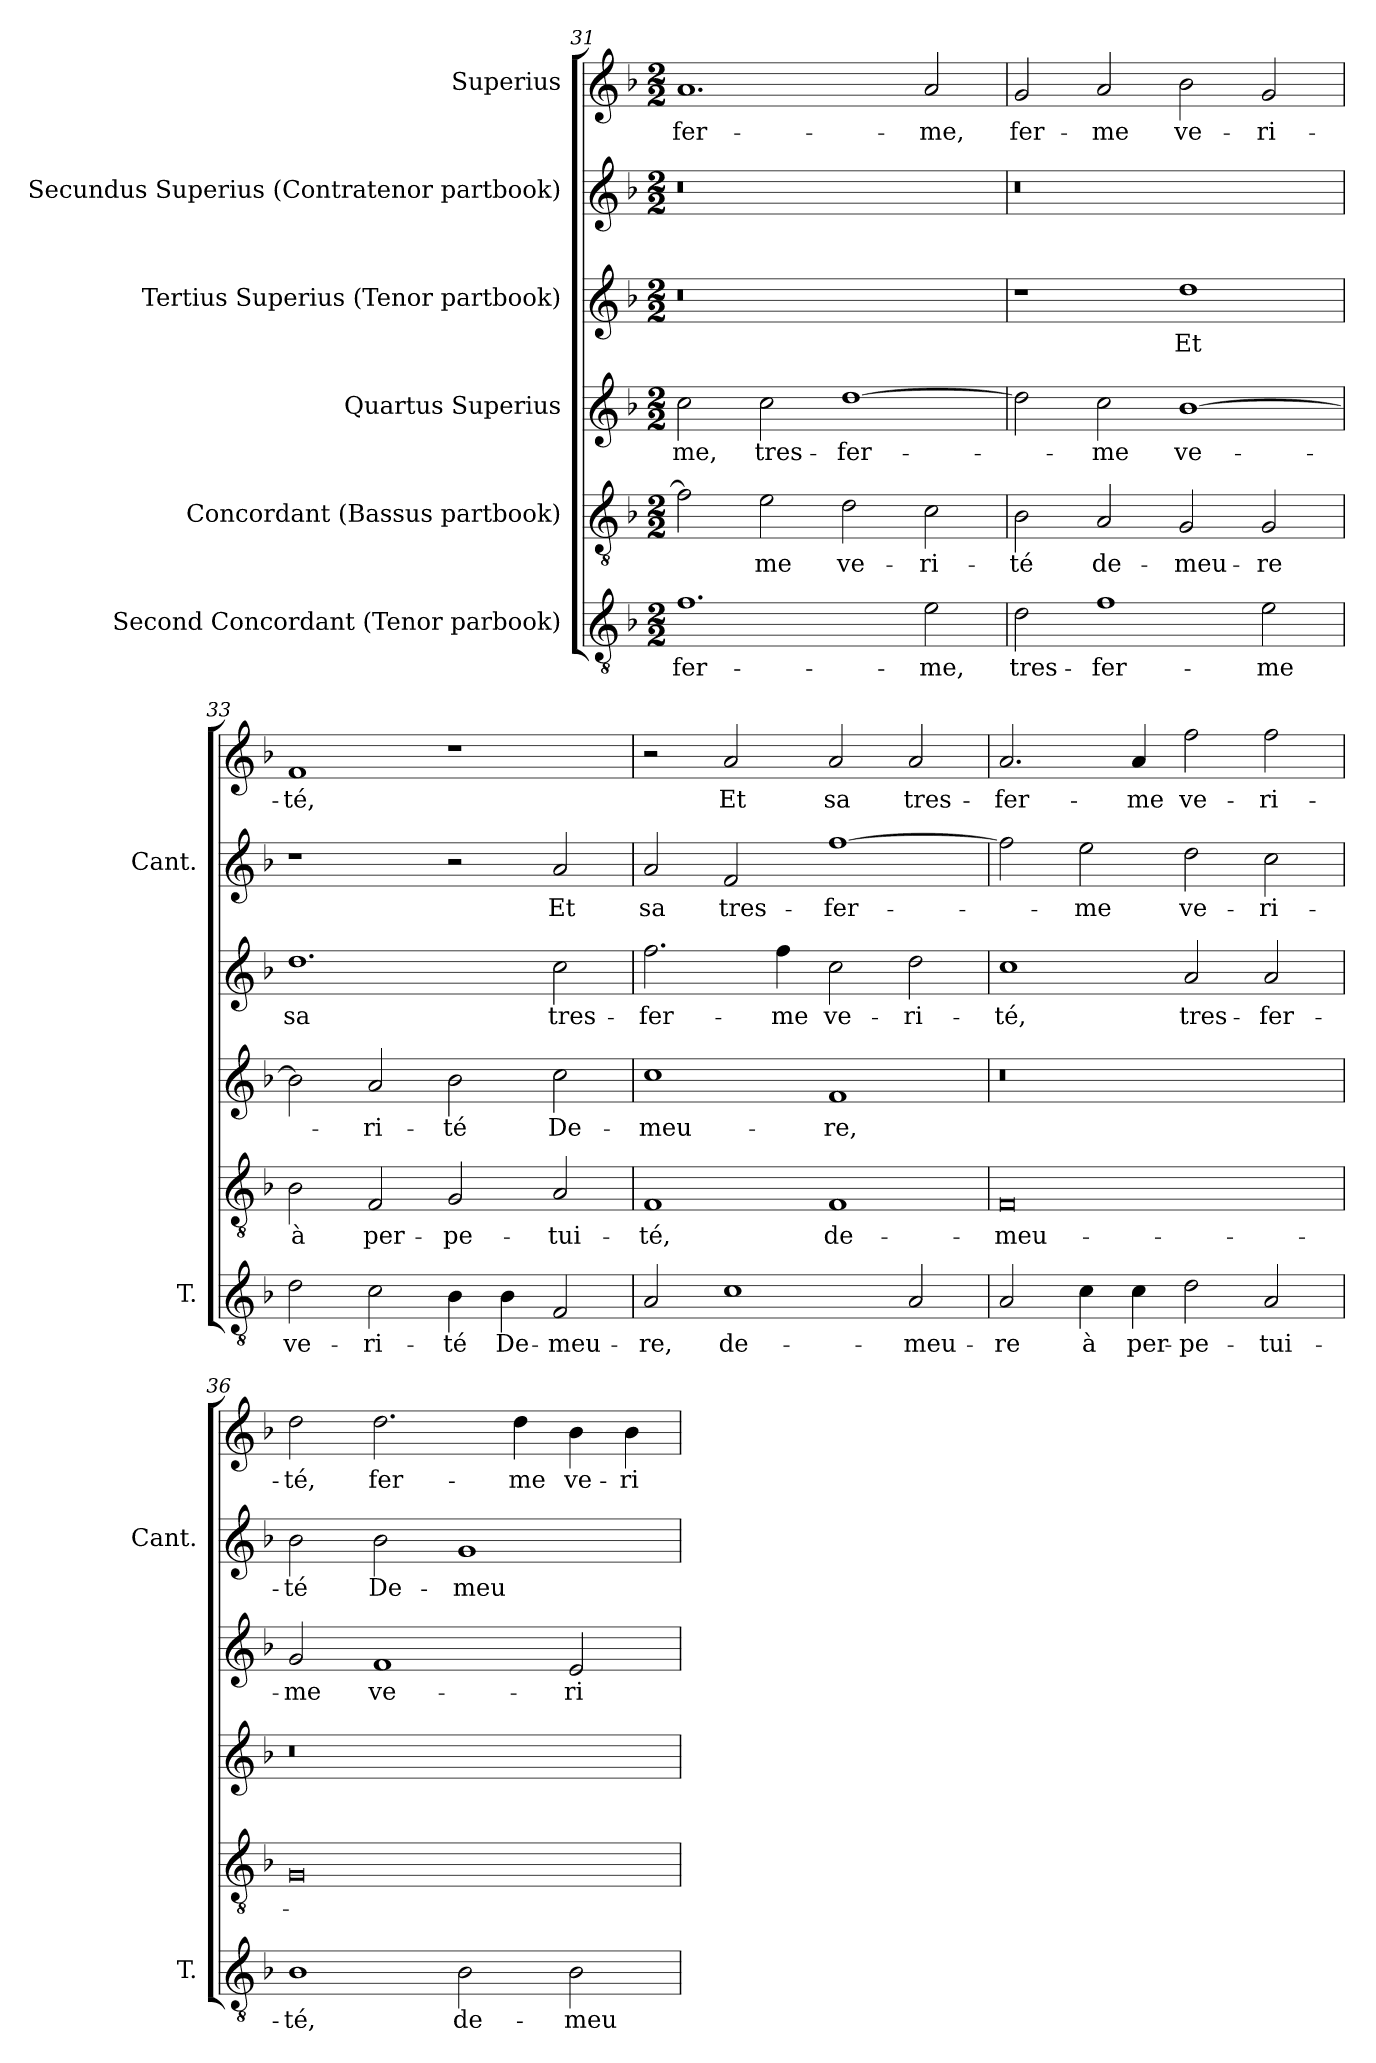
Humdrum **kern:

**kern	**text	**kern	**text	**kern	**text	**kern	**text	**kern	**text	**kern	**text
*part6	*part6	*part5	*part5	*part4	*part4	*part3	*part3	*part2	*part2	*part1	*part1
*staff6	*staff6	*staff5	*staff5	*staff4	*staff4	*staff3	*staff3	*staff2	*staff2	*staff1	*staff1
*I"Second Concordant (Tenor parbook)	*	*I"Concordant (Bassus partbook)	*	*I"Quartus Superius	*	*I"Tertius Superius (Tenor partbook)	*	*I"Secundus Superius (Contratenor partbook)	*	*I"Superius	*
*I'T.	*	*	*	*	*	*	*	*I'Cant.	*	*	*
*clefGv2	*	*clefGv2	*	*clefG2	*	*clefG2	*	*clefG2	*	*clefG2	*
*ITrd7c12	*	*ITrd7c12	*	*	*	*	*	*	*	*	*
*k[b-]	*	*k[b-]	*	*k[b-]	*	*k[b-]	*	*k[b-]	*	*k[b-]	*
*F:	*	*F:	*	*F:	*	*F:	*	*F:	*	*F:	*
*M2/2	*	*M2/2	*	*M2/2	*	*M2/2	*	*M2/2	*	*M2/2	*
=31	=31	=31	=31	=31	=31	=31	=31	=31	=31	=31	=31
!	!	!	!	!	!	!LO:N:vis=0	!	!LO:N:vis=0	!	!	!
1.F\	-fer-	2F\]	.	2cc\	-me,	1r	.	1r	.	1.a/	-fer-
.	.	2E\	-me	2cc\	tres-	.	.	.	.	.	.
.	.	2D\	ve-	[1dd\	-fer-	1ryy	.	1ryy	.	.	.
2E\	-me,	2C\	-ri-	.	.	.	.	.	.	2a/	-me,
!!LO:LB:g=z
=32	=32	=32	=32	=32	=32	=32	=32	=32	=32	=32	=32
!	!	!	!	!	!	!	!	!LO:N:vis=0	!	!	!
2D\	tres-	2BB-\	-té	2dd\]	.	1r	.	1r	.	2g/	fer-
1F\	-fer-	2AA/	de-	2cc\	-me	.	.	.	.	2a/	-me
.	.	2GG/	-meu-	[1b-\	ve-	1dd\	Et	1ryy	.	2b-\	ve-
2E\	-me	2GG/	-re	.	.	.	.	.	.	2g/	-ri-
=33	=33	=33	=33	=33	=33	=33	=33	=33	=33	=33	=33
2D\	ve-	2BB-\	à	2b-\]	.	1.dd\	sa	1r	.	1f/	-té,
2C\	-ri-	2FF/	per-	2a/	-ri-	.	.	.	.	.	.
4BB-\	-té	2GG/	-pe-	2b-\	-té	.	.	2r	.	1r	.
4BB-\	De-	.	.	.	.	.	.	.	.	.	.
2FF/	-meu-	2AA/	-tui-	2cc\	De-	2cc\	tres-	2a/	Et	.	.
=34	=34	=34	=34	=34	=34	=34	=34	=34	=34	=34	=34
2AA/	-re,	1FF/	-té,	1cc\	-meu-	2.ff\	-fer-	2a/	sa	2r	.
1C\	de-	.	.	.	.	.	.	2f/	tres-	2a/	Et
.	.	.	.	.	.	4ff\	-me	.	.	.	.
.	.	1FF/	de-	1f/	-re,	2cc\	ve-	[1ff\	-fer-	2a/	sa
2AA/	-meu-	.	.	.	.	2dd\	-ri-	.	.	2a/	tres-
=35	=35	=35	=35	=35	=35	=35	=35	=35	=35	=35	=35
!	!	!	!	!LO:N:vis=0	!	!	!	!	!	!	!
2AA/	-re	0FF/	-meu-	1r	.	1cc\	-té,	2ff\]	.	2.a/	-fer-
4C\	à	.	.	.	.	.	.	2ee\	-me	.	.
4C\	per-	.	.	.	.	.	.	.	.	4a/	-me
2D\	-pe-	.	.	1ryy	.	2a/	tres-	2dd\	ve-	2ff\	ve-
2AA/	-tui-	.	.	.	.	2a/	-fer-	2cc\	-ri-	2ff\	-ri-
!!LO:PB:g=z
=36	=36	=36	=36	=36	=36	=36	=36	=36	=36	=36	=36
!	!	!	!	!LO:N:vis=0	!	!	!	!	!	!	!
1BB-\	-té,	0GG/	.	1r	.	2g/	-me	2b-\	-té	2dd\	-té,
.	.	.	.	.	.	1f/	ve-	2b-\	De-	2.dd\	fer-
2BB-\	de-	.	.	1ryy	.	.	.	1g/	-meu-	.	.
.	.	.	.	.	.	.	.	.	.	4dd\	-me
2BB-\	-meu-	.	.	.	.	2e/	-ri-	.	.	4b-\	ve-
.	.	.	.	.	.	.	.	.	.	4b-\	-ri-
=	=	=	=	=	=	=	=	=	=	=	=
*-	*-	*-	*-	*-	*-	*-	*-	*-	*-	*-	*-
